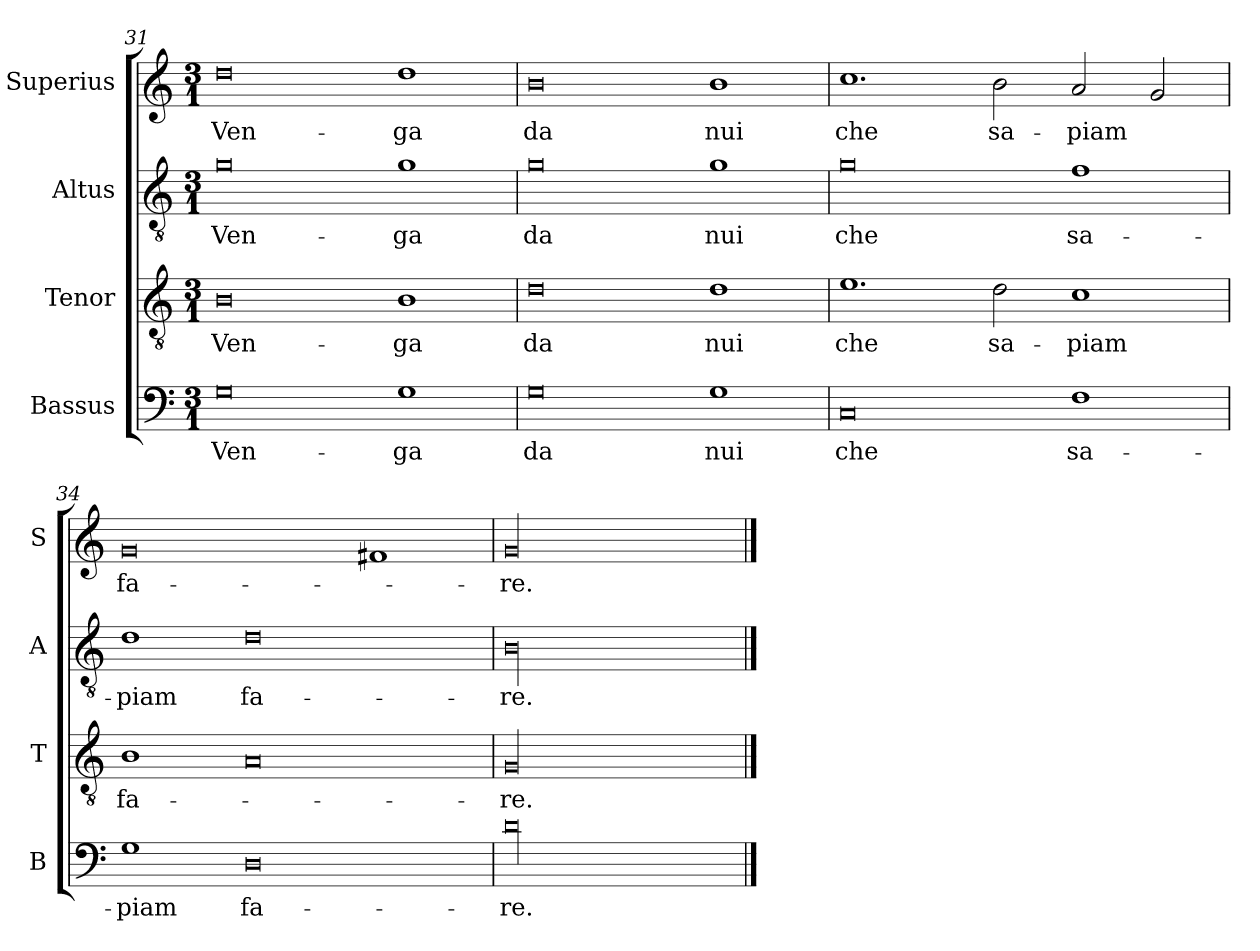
**kern	**text	**kern	**text	**kern	**text	**kern	**text
*part4	*part4	*part3	*part3	*part2	*part2	*part1	*part1
*staff4	*staff4	*staff3	*staff3	*staff2	*staff2	*staff1	*staff1
*I"Bassus	*	*I"Tenor	*	*I"Altus	*	*I"Superius	*
*I'B	*	*I'T	*	*I'A	*	*I'S	*
*clefF4	*	*clefGv2	*	*clefGv2	*	*clefG2	*
*k[]	*	*k[]	*	*k[]	*	*k[]	*
*M3/1	*	*M3/1	*	*M3/1	*	*M3/1	*
=31	=31	=31	=31	=31	=31	=31	=31
0G	Ven-	0B	Ven-	0g	Ven-	0dd	Ven-
1G	-ga	1B	-ga	1g	-ga	1dd	-ga
=32	=32	=32	=32	=32	=32	=32	=32
0G	da	0d	da	0g	da	0b	da
1G	nui	1d	nui	1g	nui	1b	nui
=33	=33	=33	=33	=33	=33	=33	=33
0C	che	1.e	che	0g	che	1.cc	che
.	.	2d	sa-	.	.	2b	sa-
1F	sa-	1c	-piam	1f	sa-	2a	-piam
.	.	.	.	.	.	2g	.
=34	=34	=34	=34	=34	=34	=34	=34
1G	piam	1B	fa-	1d	piam	0g	fa-
0D	fa-	0A	.	0d	fa-	.	.
.	.	.	.	.	.	1f#X	.
=35	=35	=35	=35	=35	=35	=35	=35
!LO:N:vis=00	!	!LO:N:vis=00	!	!LO:N:vis=00	!	!LO:N:vis=00	!
0.d	-re.	0.G	-re.	0.B	-re.	0.g	-re.
==	==	==	==	==	==	==	==
*-	*-	*-	*-	*-	*-	*-	*-
